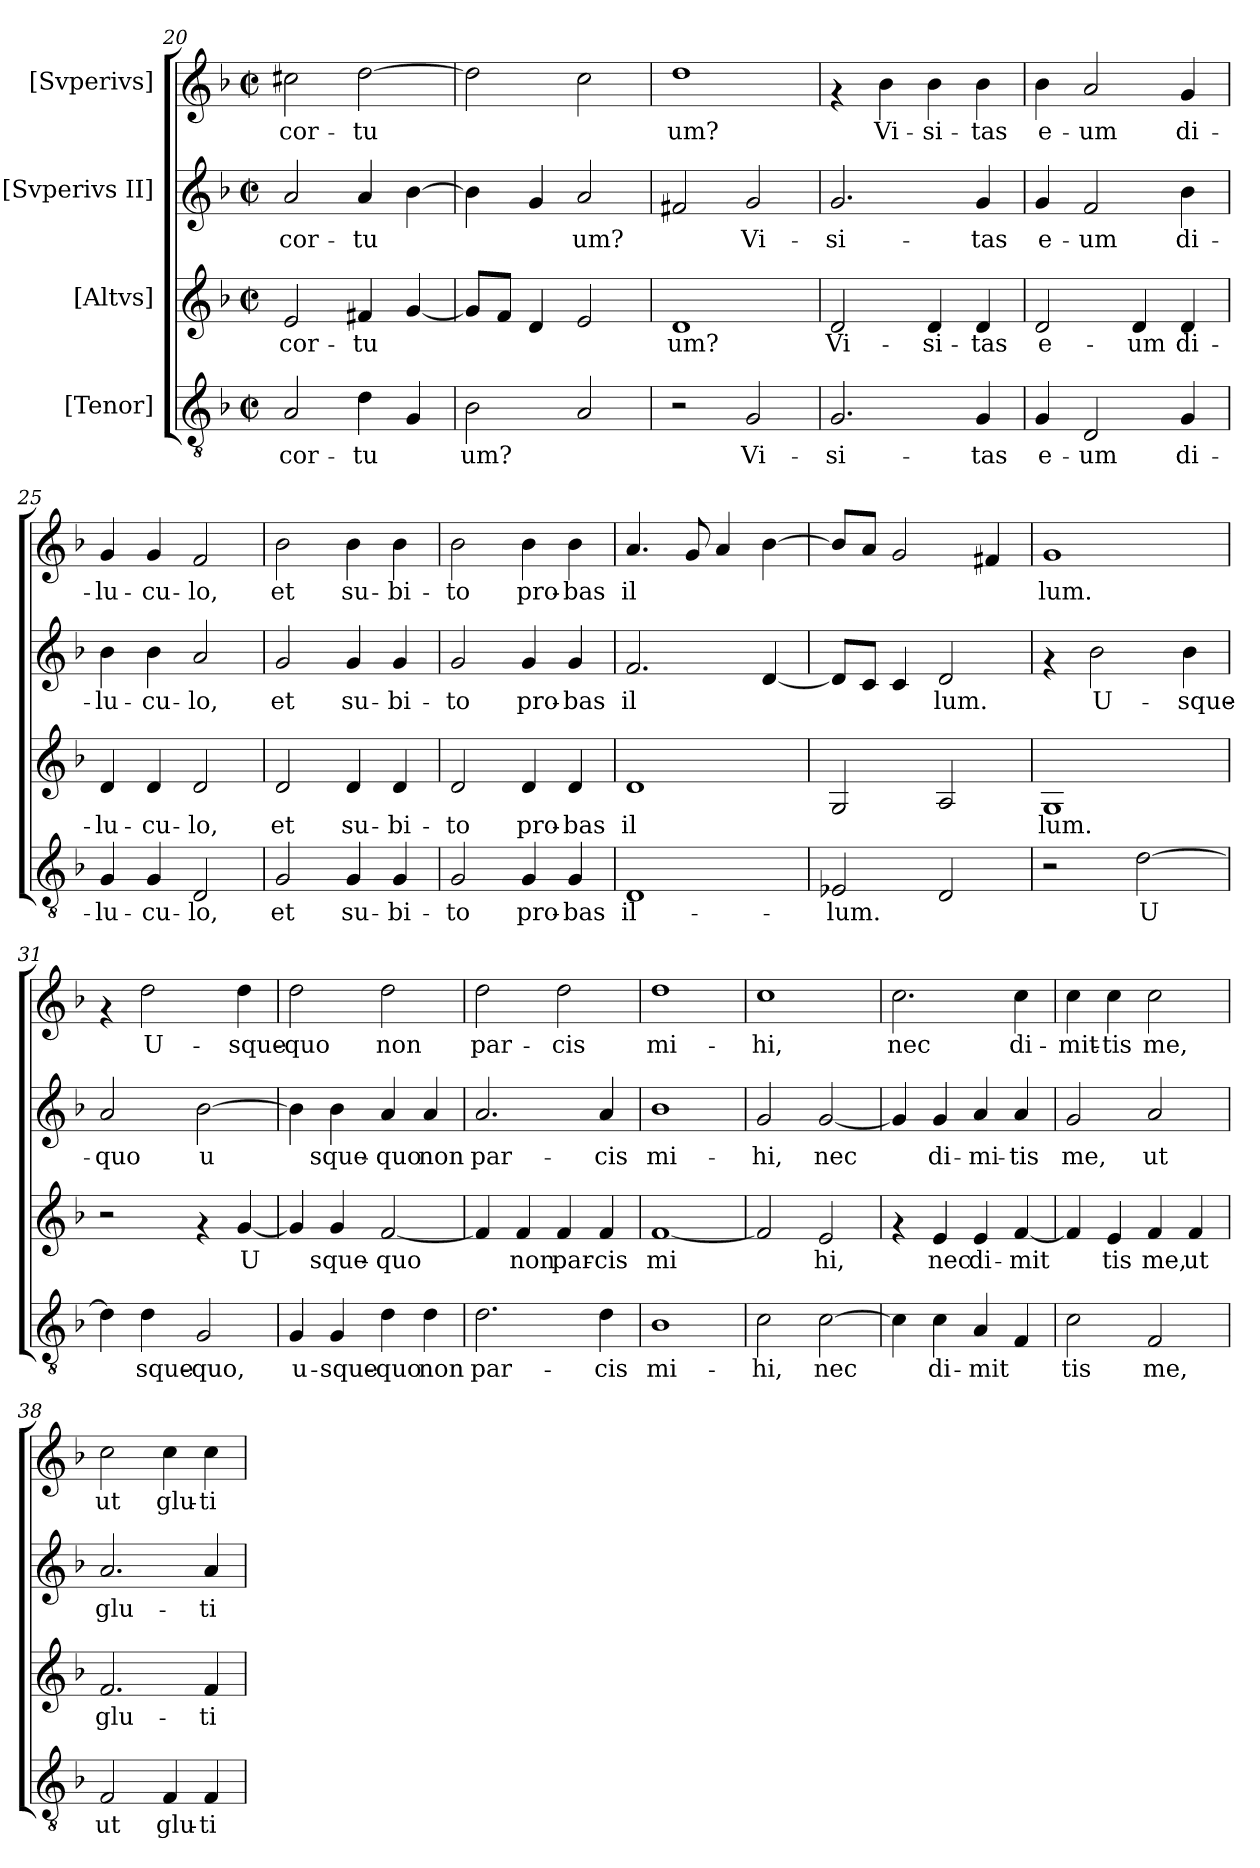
**kern	**text	**kern	**text	**kern	**text	**kern	**text
*part4	*part4	*part3	*part3	*part2	*part2	*part1	*part1
*staff4	*staff4	*staff3	*staff3	*staff2	*staff2	*staff1	*staff1
*I"[Tenor]	*	*I"[Altvs]	*	*I"[Svperivs II]	*	*I"[Svperivs]	*
*clefGv2	*	*clefG2	*	*clefG2	*	*clefG2	*
*k[b-]	*	*k[b-]	*	*k[b-]	*	*k[b-]	*
*F:	*	*F:	*	*F:	*	*F:	*
*M2/2	*	*M2/2	*	*M2/2	*	*M2/2	*
*met(c|)	*	*met(c|)	*	*met(c|)	*	*met(c|)	*
=20	=20	=20	=20	=20	=20	=20	=20
!	!LO:LY:b:cj	!	!LO:LY:b:cj	!	!LO:LY:b:cj	!	!LO:LY:b:cj
2A/	cor-	2e/	cor-	2a/	cor-	2cc#\	cor-
!	!LO:LY:b:cj	!	!LO:LY:b:cj	!	!LO:LY:b:cj	!	!LO:LY:b:cj
4d\	-tu-	4f#/	-tu-	4a/	-tu-	[>2dd\	-tu-
!	!LO:LY:b:cj	!	!LO:LY:b:cj	!	!LO:LY:b:cj	!	!
4G/	--	[<4g/	--	[>4b-\	--	.	.
=21	=21	=21	=21	=21	=21	=21	=21
!	!LO:LY:b:cj	!	!LO:LY:b:cj	!	!LO:LY:b:cj	!	!LO:LY:b:cj
2B-\	-um?	8g/L]	--	4b-\]	--	2dd\]	--
!	!	!	!LO:LY:b:cj	!	!	!	!
.	.	8f/J	--	.	.	.	.
!	!	!	!LO:LY:b:cj	!	!LO:LY:b:cj	!	!
.	.	4d/	--	4g/	--	.	.
!	!LO:LY:b:cj	!	!LO:LY:b:cj	!	!LO:LY:b:cj	!	!LO:LY:b:cj
2A/	.	2e/	--	2a/	-um?	2cc\	--
=22	=22	=22	=22	=22	=22	=22	=22
!	!	!	!LO:LY:b:cj	!	!LO:LY:b:cj	!	!LO:LY:b:cj
2r	.	1d	-um?	2f#/	.	1dd	-um?
!	!LO:LY:b:cj	!	!	!	!LO:LY:b:cj	!	!
2G/	Vi-	.	.	2g/	Vi-	.	.
=23	=23	=23	=23	=23	=23	=23	=23
!	!LO:LY:b:cj	!	!LO:LY:b:cj	!	!LO:LY:b:cj	!	!
2.G/	-si-	2d/	Vi-	2.g/	-si-	4rf	.
!	!	!	!	!	!	!	!LO:LY:b:cj
.	.	.	.	.	.	4b-\	Vi-
!	!	!	!LO:LY:b:cj	!	!	!	!LO:LY:b:cj
.	.	4d/	-si-	.	.	4b-\	-si-
!	!LO:LY:b:cj	!	!LO:LY:b:cj	!	!LO:LY:b:cj	!	!LO:LY:b:cj
4G/	-tas	4d/	-tas	4g/	-tas	4b-\	-tas
=24	=24	=24	=24	=24	=24	=24	=24
!	!LO:LY:b:cj	!	!LO:LY:b:cj	!	!LO:LY:b:cj	!	!LO:LY:b:cj
4G/	e-	2d/	e-	4g/	e-	4b-\	e-
!	!LO:LY:b:cj	!	!	!	!LO:LY:b:cj	!	!LO:LY:b:cj
2D/	-um	.	.	2f/	-um	2a/	-um
!	!	!	!LO:LY:b:cj	!	!	!	!
.	.	4d/	-um	.	.	.	.
!	!LO:LY:b:cj	!	!LO:LY:b:cj	!	!LO:LY:b:cj	!	!LO:LY:b:cj
4G/	di-	4d/	di-	4b-\	di-	4g/	di-
=25	=25	=25	=25	=25	=25	=25	=25
!	!LO:LY:b:cj	!	!LO:LY:b:cj	!	!LO:LY:b:cj	!	!LO:LY:b:cj
4G/	-lu-	4d/	-lu-	4b-\	-lu-	4g/	-lu-
!	!LO:LY:b:cj	!	!LO:LY:b:cj	!	!LO:LY:b:cj	!	!LO:LY:b:cj
4G/	-cu-	4d/	-cu-	4b-\	-cu-	4g/	-cu-
!	!LO:LY:b:cj	!	!LO:LY:b:cj	!	!LO:LY:b:cj	!	!LO:LY:b:cj
2D/	-lo,	2d/	-lo,	2a/	-lo,	2f/	-lo,
!!LO:LB:g=z
=26	=26	=26	=26	=26	=26	=26	=26
!	!LO:LY:b:cj	!	!LO:LY:b:cj	!	!LO:LY:b:cj	!	!LO:LY:b:cj
2G/	et	2d/	et	2g/	et	2b-\	et
!	!LO:LY:b:cj	!	!LO:LY:b:cj	!	!LO:LY:b:cj	!	!LO:LY:b:cj
4G/	su-	4d/	su-	4g/	su-	4b-\	su-
!	!LO:LY:b:cj	!	!LO:LY:b:cj	!	!LO:LY:b:cj	!	!LO:LY:b:cj
4G/	-bi-	4d/	-bi-	4g/	-bi-	4b-\	-bi-
=27	=27	=27	=27	=27	=27	=27	=27
!	!LO:LY:b:cj	!	!LO:LY:b:cj	!	!LO:LY:b:cj	!	!LO:LY:b:cj
2G/	-to	2d/	-to	2g/	-to	2b-\	-to
!	!LO:LY:b:cj	!	!LO:LY:b:cj	!	!LO:LY:b:cj	!	!LO:LY:b:cj
4G/	pro-	4d/	pro-	4g/	pro-	4b-\	pro-
!	!LO:LY:b:cj	!	!LO:LY:b:cj	!	!LO:LY:b:cj	!	!LO:LY:b:cj
4G/	-bas	4d/	-bas	4g/	-bas	4b-\	-bas
=28	=28	=28	=28	=28	=28	=28	=28
!	!LO:LY:b:cj	!	!LO:LY:b:cj	!	!LO:LY:b:cj	!	!LO:LY:b:cj
1D	il-	1d	il-	2.f/	il-	4.a/	il-
!	!	!	!	!	!	!	!LO:LY:b:cj
.	.	.	.	.	.	8g/	--
!	!	!	!	!	!	!	!LO:LY:b:cj
.	.	.	.	.	.	4a/	--
!	!	!	!	!	!LO:LY:b:cj	!	!LO:LY:b:cj
.	.	.	.	[<4d/	--	[>4b-\	--
=29	=29	=29	=29	=29	=29	=29	=29
!	!LO:LY:b:cj	!	!LO:LY:b:cj	!	!LO:LY:b:cj	!	!LO:LY:b:cj
2E-X/	-lum.	2G/	--	8d/L]	--	8b-/L]	--
!	!	!	!	!	!LO:LY:b:cj	!	!LO:LY:b:cj
.	.	.	.	8c/J	--	8a/J	--
!	!	!	!	!	!LO:LY:b:cj	!	!LO:LY:b:cj
.	.	.	.	4c/	--	2g/	--
!	!LO:LY:b:cj	!	!LO:LY:b:cj	!	!LO:LY:b:cj	!	!
2D/	.	2A/	--	2d/	-lum.	.	.
!	!	!	!	!	!	!	!LO:LY:b:cj
.	.	.	.	.	.	4f#/	--
=30	=30	=30	=30	=30	=30	=30	=30
!	!	!	!LO:LY:b:cj	!	!	!	!LO:LY:b:cj
2r	.	1G	-lum.	4rf	.	1g	-lum.
!	!	!	!	!	!LO:LY:b:cj	!	!
.	.	.	.	2b-\	U-	.	.
!	!LO:LY:b:cj	!	!	!	!	!	!
[>2d\	U-	.	.	.	.	.	.
!	!	!	!	!	!LO:LY:b:cj	!	!
.	.	.	.	4b-\	-sque-	.	.
=31	=31	=31	=31	=31	=31	=31	=31
!	!LO:LY:b:cj	!	!	!	!LO:LY:b:cj	!	!
4d\]	--	2r	.	2a/	-quo	4rf	.
!	!LO:LY:b:cj	!	!	!	!	!	!LO:LY:b:cj
4d\	-sque-	.	.	.	.	2dd\	U-
!	!LO:LY:b:cj	!	!	!	!LO:LY:b:cj	!	!
2G/	-quo,	4rf	.	[<2b-\	u-	.	.
!	!	!	!LO:LY:b:cj	!	!	!	!LO:LY:b:cj
.	.	[<4g/	U-	.	.	4dd\	-sque-
!!LO:PB:g=z
=32	=32	=32	=32	=32	=32	=32	=32
!	!LO:LY:b:cj	!	!LO:LY:b:cj	!	!LO:LY:b:cj	!	!LO:LY:b:cj
4G/	u-	4g/]	--	4b-\]	--	2dd\	-quo
!	!LO:LY:b:cj	!	!LO:LY:b:cj	!	!LO:LY:b:cj	!	!
4G/	-sque-	4g/	-sque-	4b-\	-sque-	.	.
!	!LO:LY:b:cj	!	!LO:LY:b:cj	!	!LO:LY:b:cj	!	!LO:LY:b:cj
4d\	-quo	[<2f/	-quo	4a/	-quo	2dd\	non
!	!LO:LY:b:cj	!	!	!	!LO:LY:b:cj	!	!
4d\	non	.	.	4a/	non	.	.
=33	=33	=33	=33	=33	=33	=33	=33
!	!LO:LY:b:cj	!	!LO:LY:b:cj	!	!LO:LY:b:cj	!	!LO:LY:b:cj
2.d\	par-	4f/]	.	2.a/	par-	2dd\	par-
!	!	!	!LO:LY:b:cj	!	!	!	!
.	.	4f/	non	.	.	.	.
!	!	!	!LO:LY:b:cj	!	!	!	!LO:LY:b:cj
.	.	4f/	par-	.	.	2dd\	-cis
!	!LO:LY:b:cj	!	!LO:LY:b:cj	!	!LO:LY:b:cj	!	!
4d\	-cis	4f/	-cis	4a/	-cis	.	.
=34	=34	=34	=34	=34	=34	=34	=34
!	!LO:LY:b:cj	!	!LO:LY:b:cj	!	!LO:LY:b:cj	!	!LO:LY:b:cj
1B-	mi-	[<1f	mi-	1b-	mi-	1dd	mi-
=35	=35	=35	=35	=35	=35	=35	=35
!	!LO:LY:b:cj	!	!LO:LY:b:cj	!	!LO:LY:b:cj	!	!LO:LY:b:cj
2c\	-hi,	2f/]	--	2g/	-hi,	1cc	-hi,
!	!LO:LY:b:cj	!	!LO:LY:b:cj	!	!LO:LY:b:cj	!	!
[>2c\	nec	2e/	-hi,	[<2g/	nec	.	.
=36	=36	=36	=36	=36	=36	=36	=36
!	!LO:LY:b:cj	!	!	!	!LO:LY:b:cj	!	!LO:LY:b:cj
4c\]	.	4rf	.	4g/]	.	2.cc\	nec
!	!LO:LY:b:cj	!	!LO:LY:b:cj	!	!LO:LY:b:cj	!	!
4c\	di-	4e/	nec	4g/	di-	.	.
!	!LO:LY:b:cj	!	!LO:LY:b:cj	!	!LO:LY:b:cj	!	!
4A/	-mit-	4e/	di-	4a/	-mi-	.	.
!	!LO:LY:b:cj	!	!LO:LY:b:cj	!	!LO:LY:b:cj	!	!LO:LY:b:cj
4F/	--	[<4f/	-mit-	4a/	-tis	4cc\	di-
=37	=37	=37	=37	=37	=37	=37	=37
!	!LO:LY:b:cj	!	!LO:LY:b:cj	!	!LO:LY:b:cj	!	!LO:LY:b:cj
2c\	-tis	4f/]	--	2g/	me,	4cc\	-mit-
!	!	!	!LO:LY:b:cj	!	!	!	!LO:LY:b:cj
.	.	4e/	-tis	.	.	4cc\	-tis
!	!LO:LY:b:cj	!	!LO:LY:b:cj	!	!LO:LY:b:cj	!	!LO:LY:b:cj
2F/	me,	4f/	me,	2a/	ut	2cc\	me,
!	!	!	!LO:LY:b:cj	!	!	!	!
.	.	4f/	ut	.	.	.	.
=38	=38	=38	=38	=38	=38	=38	=38
!	!LO:LY:b:cj	!	!LO:LY:b:cj	!	!LO:LY:b:cj	!	!LO:LY:b:cj
2F/	ut	2.f/	glu-	2.a/	glu-	2cc\	ut
!	!LO:LY:b:cj	!	!	!	!	!	!LO:LY:b:cj
4F/	glu-	.	.	.	.	4cc\	glu-
!	!LO:LY:b:cj	!	!LO:LY:b:cj	!	!LO:LY:b:cj	!	!LO:LY:b:cj
4F/	-ti-	4f/	-ti-	4a/	-ti-	4cc\	-ti-
=	=	=	=	=	=	=	=
*-	*-	*-	*-	*-	*-	*-	*-
